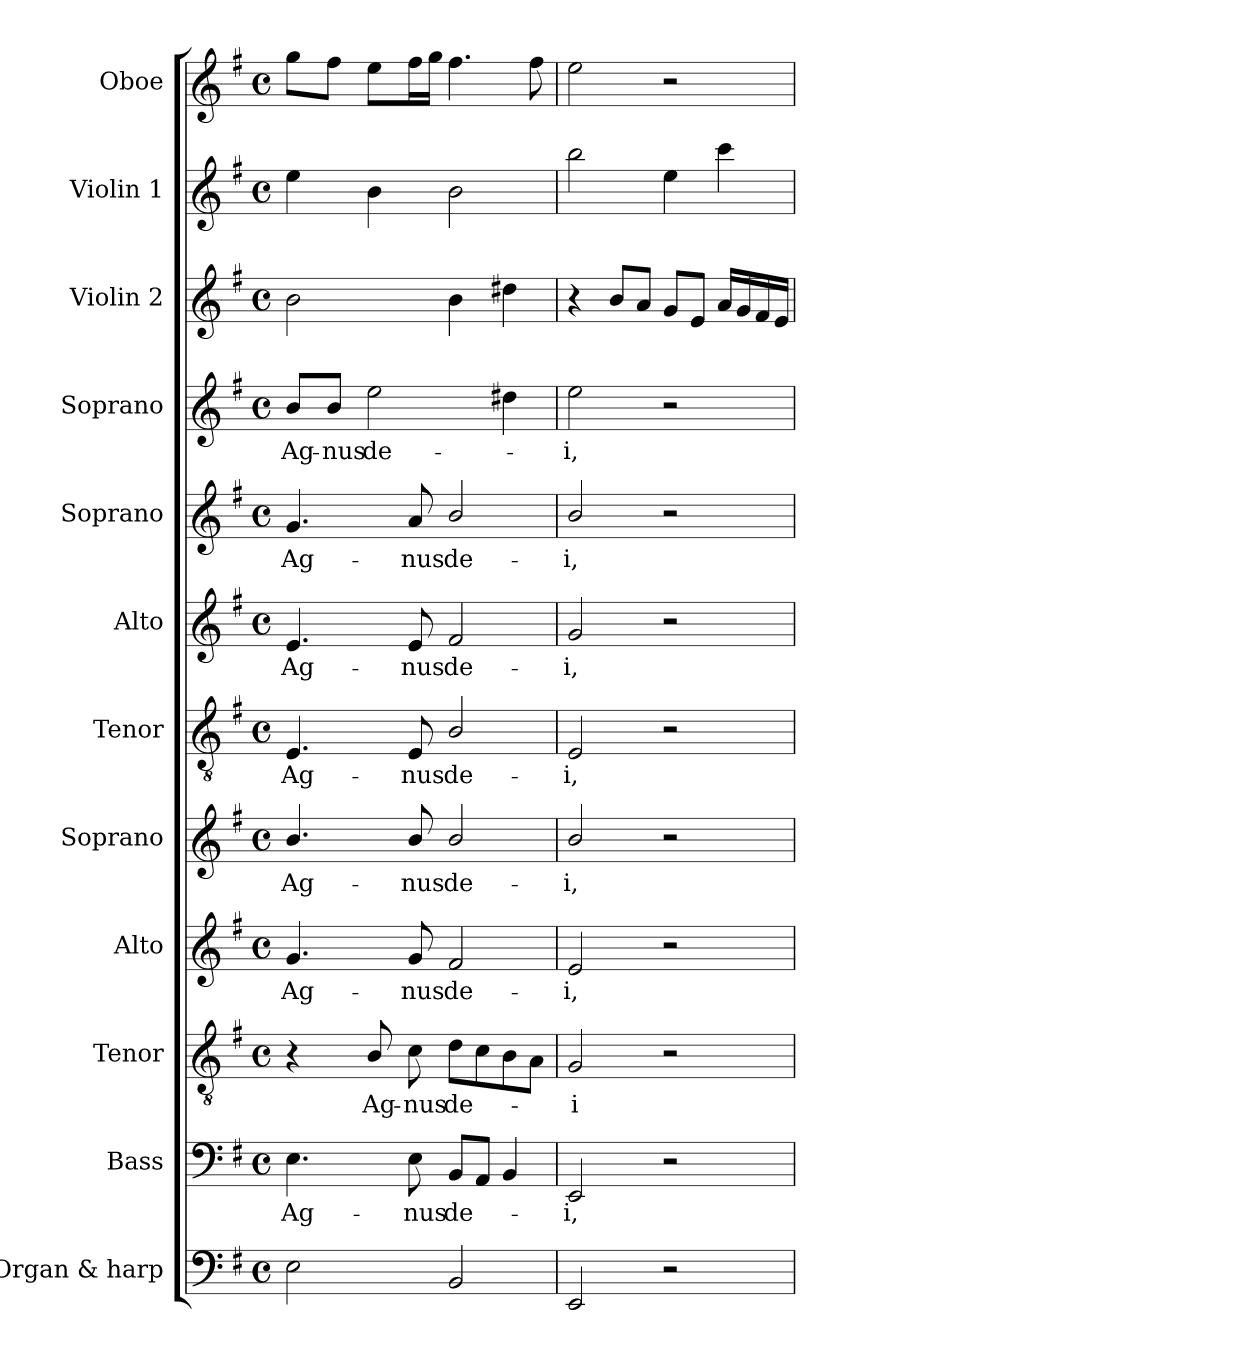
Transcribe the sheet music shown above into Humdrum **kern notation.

**kern	**kern	**text	**kern	**text	**kern	**text	**kern	**text	**kern	**text	**kern	**text	**kern	**text	**kern	**text	**kern	**kern	**kern
*part12	*part11	*part11	*part10	*part10	*part9	*part9	*part8	*part8	*part7	*part7	*part6	*part6	*part5	*part5	*part4	*part4	*part3	*part2	*part1
*staff12	*staff11	*staff11	*staff10	*staff10	*staff9	*staff9	*staff8	*staff8	*staff7	*staff7	*staff6	*staff6	*staff5	*staff5	*staff4	*staff4	*staff3	*staff2	*staff1
*I"Organ & harp	*I"Bass	*	*I"Tenor	*	*I"Alto	*	*I"Soprano	*	*I"Tenor	*	*I"Alto	*	*I"Soprano	*	*I"Soprano	*	*I"Violin 2	*I"Violin 1	*I"Oboe
*I'Org. & H.	*I'B.	*	*I'T.	*	*I'A.	*	*I'S.	*	*I'T.	*	*I'A.	*	*I'S.	*	*I'S.	*	*I'Vln. 2	*I'Vln. 1	*I'Ob.
!!LO:PB:g=z
*clefF4	*clefF4	*	*clefGv2	*	*clefG2	*	*clefG2	*	*clefGv2	*	*clefG2	*	*clefG2	*	*clefG2	*	*clefG2	*clefG2	*clefG2
*	*	*	*ITrd7c12	*	*	*	*	*	*ITrd7c12	*	*	*	*	*	*	*	*	*	*
*k[f#]	*k[f#]	*	*k[f#]	*	*k[f#]	*	*k[f#]	*	*k[f#]	*	*k[f#]	*	*k[f#]	*	*k[f#]	*	*k[f#]	*k[f#]	*k[f#]
*G:	*G:	*	*G:	*	*G:	*	*G:	*	*G:	*	*G:	*	*G:	*	*G:	*	*G:	*G:	*G:
*M4/4	*M4/4	*	*M4/4	*	*M4/4	*	*M4/4	*	*M4/4	*	*M4/4	*	*M4/4	*	*M4/4	*	*M4/4	*M4/4	*M4/4
*met(c)	*met(c)	*	*met(c)	*	*met(c)	*	*met(c)	*	*met(c)	*	*met(c)	*	*met(c)	*	*met(c)	*	*met(c)	*met(c)	*met(c)
=1	=1	=1	=1	=1	=1	=1	=1	=1	=1	=1	=1	=1	=1	=1	=1	=1	=1	=1	=1
!	!	!LO:LY:b:color=#000000	!	!	!	!	!	!	!	!	!	!	!	!	!	!	!	!	!
!	!	!	!	!	!	!LO:LY:b:color=#000000	!	!	!	!	!	!	!	!	!	!	!	!	!
!	!	!	!	!	!	!	!	!LO:LY:b:color=#000000	!	!	!	!	!	!	!	!	!	!	!
!	!	!	!	!	!	!	!	!	!	!LO:LY:b:color=#000000	!	!	!	!	!	!	!	!	!
!	!	!	!	!	!	!	!	!	!	!	!	!LO:LY:b:color=#000000	!	!	!	!	!	!	!
!	!	!	!	!	!	!	!	!	!	!	!	!	!	!LO:LY:b:color=#000000	!	!	!	!	!
!	!	!	!	!	!	!	!	!	!	!	!	!	!	!	!	!LO:LY:b:color=#000000	!	!	!
2Ei\	4.Ei\	Ag-	4r	.	4.gi/	Ag-	4.bi/	Ag-	4.EEi/	Ag-	4.ei/	Ag-	4.gi/	Ag-	8bi/L	Ag-	2bi\	4eei\	8ggi\L
!	!	!	!	!	!	!	!	!	!	!	!	!	!	!	!	!LO:LY:b:color=#000000	!	!	!
.	.	.	.	.	.	.	.	.	.	.	.	.	.	.	8bi/J	-nus	.	.	8ff#i\J
!	!	!	!	!LO:LY:b:color=#000000	!	!	!	!	!	!	!	!	!	!	!	!	!	!	!
!	!	!	!	!	!	!	!	!	!	!	!	!	!	!	!	!LO:LY:b:color=#000000	!	!	!
.	.	.	8BBi/	Ag-	.	.	.	.	.	.	.	.	.	.	2eei\	de-	.	4bi\	8eei\L
!	!	!LO:LY:b:color=#000000	!	!	!	!	!	!	!	!	!	!	!	!	!	!	!	!	!
!	!	!	!	!LO:LY:b:color=#000000	!	!	!	!	!	!	!	!	!	!	!	!	!	!	!
!	!	!	!	!	!	!LO:LY:b:color=#000000	!	!	!	!	!	!	!	!	!	!	!	!	!
!	!	!	!	!	!	!	!	!LO:LY:b:color=#000000	!	!	!	!	!	!	!	!	!	!	!
!	!	!	!	!	!	!	!	!	!	!LO:LY:b:color=#000000	!	!	!	!	!	!	!	!	!
!	!	!	!	!	!	!	!	!	!	!	!	!LO:LY:b:color=#000000	!	!	!	!	!	!	!
!	!	!	!	!	!	!	!	!	!	!	!	!	!	!LO:LY:b:color=#000000	!	!	!	!	!
.	8Ei\	-nus	8Ci\	-nus	8gi/	-nus	8bi/	-nus	8EEi/	-nus	8ei/	-nus	8ai/	-nus	.	.	.	.	16ff#i\L
.	.	.	.	.	.	.	.	.	.	.	.	.	.	.	.	.	.	.	16ggi\JJ
!	!	!LO:LY:b:color=#000000	!	!	!	!	!	!	!	!	!	!	!	!	!	!	!	!	!
!	!	!	!	!LO:LY:b:color=#000000	!	!	!	!	!	!	!	!	!	!	!	!	!	!	!
!	!	!	!	!	!	!LO:LY:b:color=#000000	!	!	!	!	!	!	!	!	!	!	!	!	!
!	!	!	!	!	!	!	!	!LO:LY:b:color=#000000	!	!	!	!	!	!	!	!	!	!	!
!	!	!	!	!	!	!	!	!	!	!LO:LY:b:color=#000000	!	!	!	!	!	!	!	!	!
!	!	!	!	!	!	!	!	!	!	!	!	!LO:LY:b:color=#000000	!	!	!	!	!	!	!
!	!	!	!	!	!	!	!	!	!	!	!	!	!	!LO:LY:b:color=#000000	!	!	!	!	!
2BBi/	8BBi/L	de-	8Di\L	de-	2f#i/	de-	2bi/	de-	2BBi/	de-	2f#i/	de-	2bi/	de-	.	.	4bi\	2bi\	4.ff#i\
.	8AAi/J	.	8Ci\	.	.	.	.	.	.	.	.	.	.	.	.	.	.	.	.
.	4BBi/	.	8BBi\	.	.	.	.	.	.	.	.	.	.	.	4dd#Xi\	.	4dd#Xi\	.	.
.	.	.	8AAi\J	.	.	.	.	.	.	.	.	.	.	.	.	.	.	.	8ff#i\
=2	=2	=2	=2	=2	=2	=2	=2	=2	=2	=2	=2	=2	=2	=2	=2	=2	=2	=2	=2
!	!	!LO:LY:b:color=#000000	!	!	!	!	!	!	!	!	!	!	!	!	!	!	!	!	!
!	!	!	!	!LO:LY:b:color=#000000	!	!	!	!	!	!	!	!	!	!	!	!	!	!	!
!	!	!	!	!	!	!LO:LY:b:color=#000000	!	!	!	!	!	!	!	!	!	!	!	!	!
!	!	!	!	!	!	!	!	!LO:LY:b:color=#000000	!	!	!	!	!	!	!	!	!	!	!
!	!	!	!	!	!	!	!	!	!	!LO:LY:b:color=#000000	!	!	!	!	!	!	!	!	!
!	!	!	!	!	!	!	!	!	!	!	!	!LO:LY:b:color=#000000	!	!	!	!	!	!	!
!	!	!	!	!	!	!	!	!	!	!	!	!	!	!LO:LY:b:color=#000000	!	!	!	!	!
!	!	!	!	!	!	!	!	!	!	!	!	!	!	!	!	!LO:LY:b:color=#000000	!	!	!
2EEi/	2EEi/	-i,	2GGi/	-i	2ei/	-i,	2bi/	-i,	2EEi/	-i,	2gi/	-i,	2bi/	-i,	2eei\	-i,	4r	2bbi\	2eei\
.	.	.	.	.	.	.	.	.	.	.	.	.	.	.	.	.	8bi/L	.	.
.	.	.	.	.	.	.	.	.	.	.	.	.	.	.	.	.	8ai/J	.	.
2r	2r	.	2r	.	2r	.	2r	.	2r	.	2r	.	2r	.	2r	.	8gi/L	4eei\	2r
.	.	.	.	.	.	.	.	.	.	.	.	.	.	.	.	.	8ei/J	.	.
.	.	.	.	.	.	.	.	.	.	.	.	.	.	.	.	.	16ai/LL	4ccci\	.
.	.	.	.	.	.	.	.	.	.	.	.	.	.	.	.	.	16gi/	.	.
.	.	.	.	.	.	.	.	.	.	.	.	.	.	.	.	.	16f#i/	.	.
.	.	.	.	.	.	.	.	.	.	.	.	.	.	.	.	.	16ei/JJ	.	.
=	=	=	=	=	=	=	=	=	=	=	=	=	=	=	=	=	=	=	=
*-	*-	*-	*-	*-	*-	*-	*-	*-	*-	*-	*-	*-	*-	*-	*-	*-	*-	*-	*-
